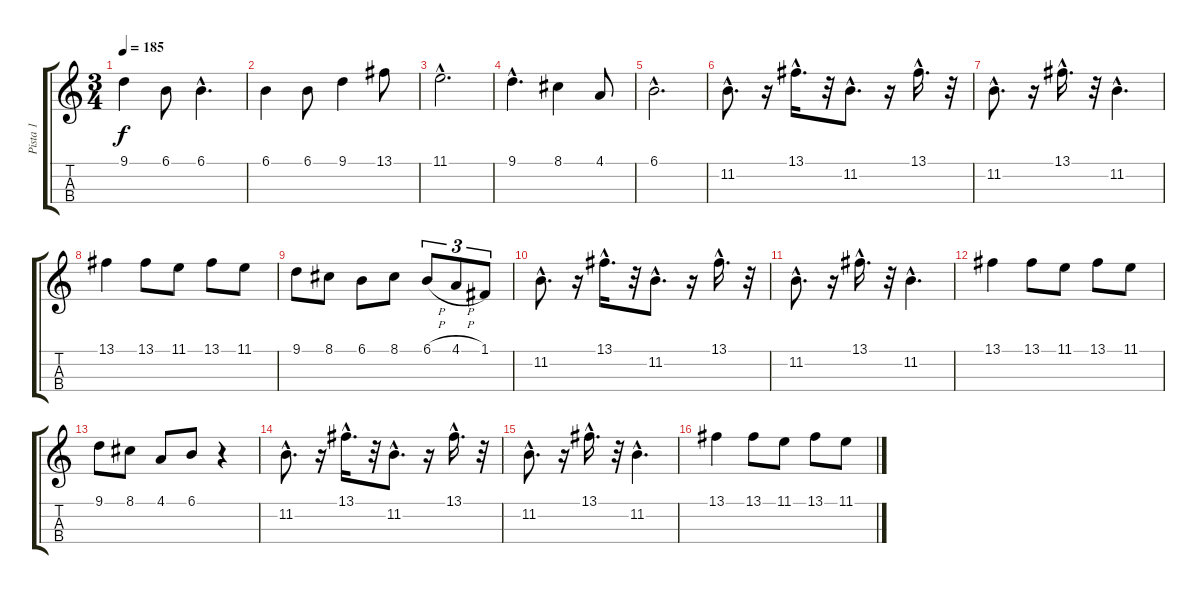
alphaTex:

\track ("Pista 1" "Pista 1") {instrument violin}
\staff {score tabs}
\tuning (F4 C4 G3 D3) {hide}
\ts (3 4)
\tempo 185
\clef g2
\ks c
9.1.4{dy f} 6.1.8 6.1{hac}.4{d} |
6.1.4 6.1.8 9.1.4 13.1.8 |
11.1{hac}.2{d} |
9.1{hac}.4{d} 8.1.4 4.1.8 |
6.1{hac}.2{d} |
11.2{hac}.8{d volume 16} r.16 13.1{hac}.16{d} r.32 11.2{hac}.8{d} r.16 13.1{hac}.16{d} r.32 |
11.2{hac}.8{d} r.16 13.1{hac}.16{d} r.32 11.2{hac}.4{d} |
13.1.4 13.1.8 11.1.8 13.1.8 11.1.8 |
9.1.8 8.1.8 6.1.8 8.1.8 6.1{h}.8{tu (3 2)} 4.1{h}.8{tu (3 2)} 1.1.8{tu (3 2)} |
11.2{hac}.8{d volume 16} r.16 13.1{hac}.16{d} r.32 11.2{hac}.8{d} r.16 13.1{hac}.16{d} r.32 |
11.2{hac}.8{d} r.16 13.1{hac}.16{d} r.32 11.2{hac}.4{d} |
13.1.4 13.1.8 11.1.8 13.1.8 11.1.8 |
9.1.8 8.1.8 4.1.8 6.1.8 r.4 |
11.2{hac}.8{d volume 16} r.16 13.1{hac}.16{d} r.32 11.2{hac}.8{d} r.16 13.1{hac}.16{d} r.32 |
11.2{hac}.8{d} r.16 13.1{hac}.16{d} r.32 11.2{hac}.4{d} |
13.1.4 13.1.8 11.1.8 13.1.8 11.1.8
